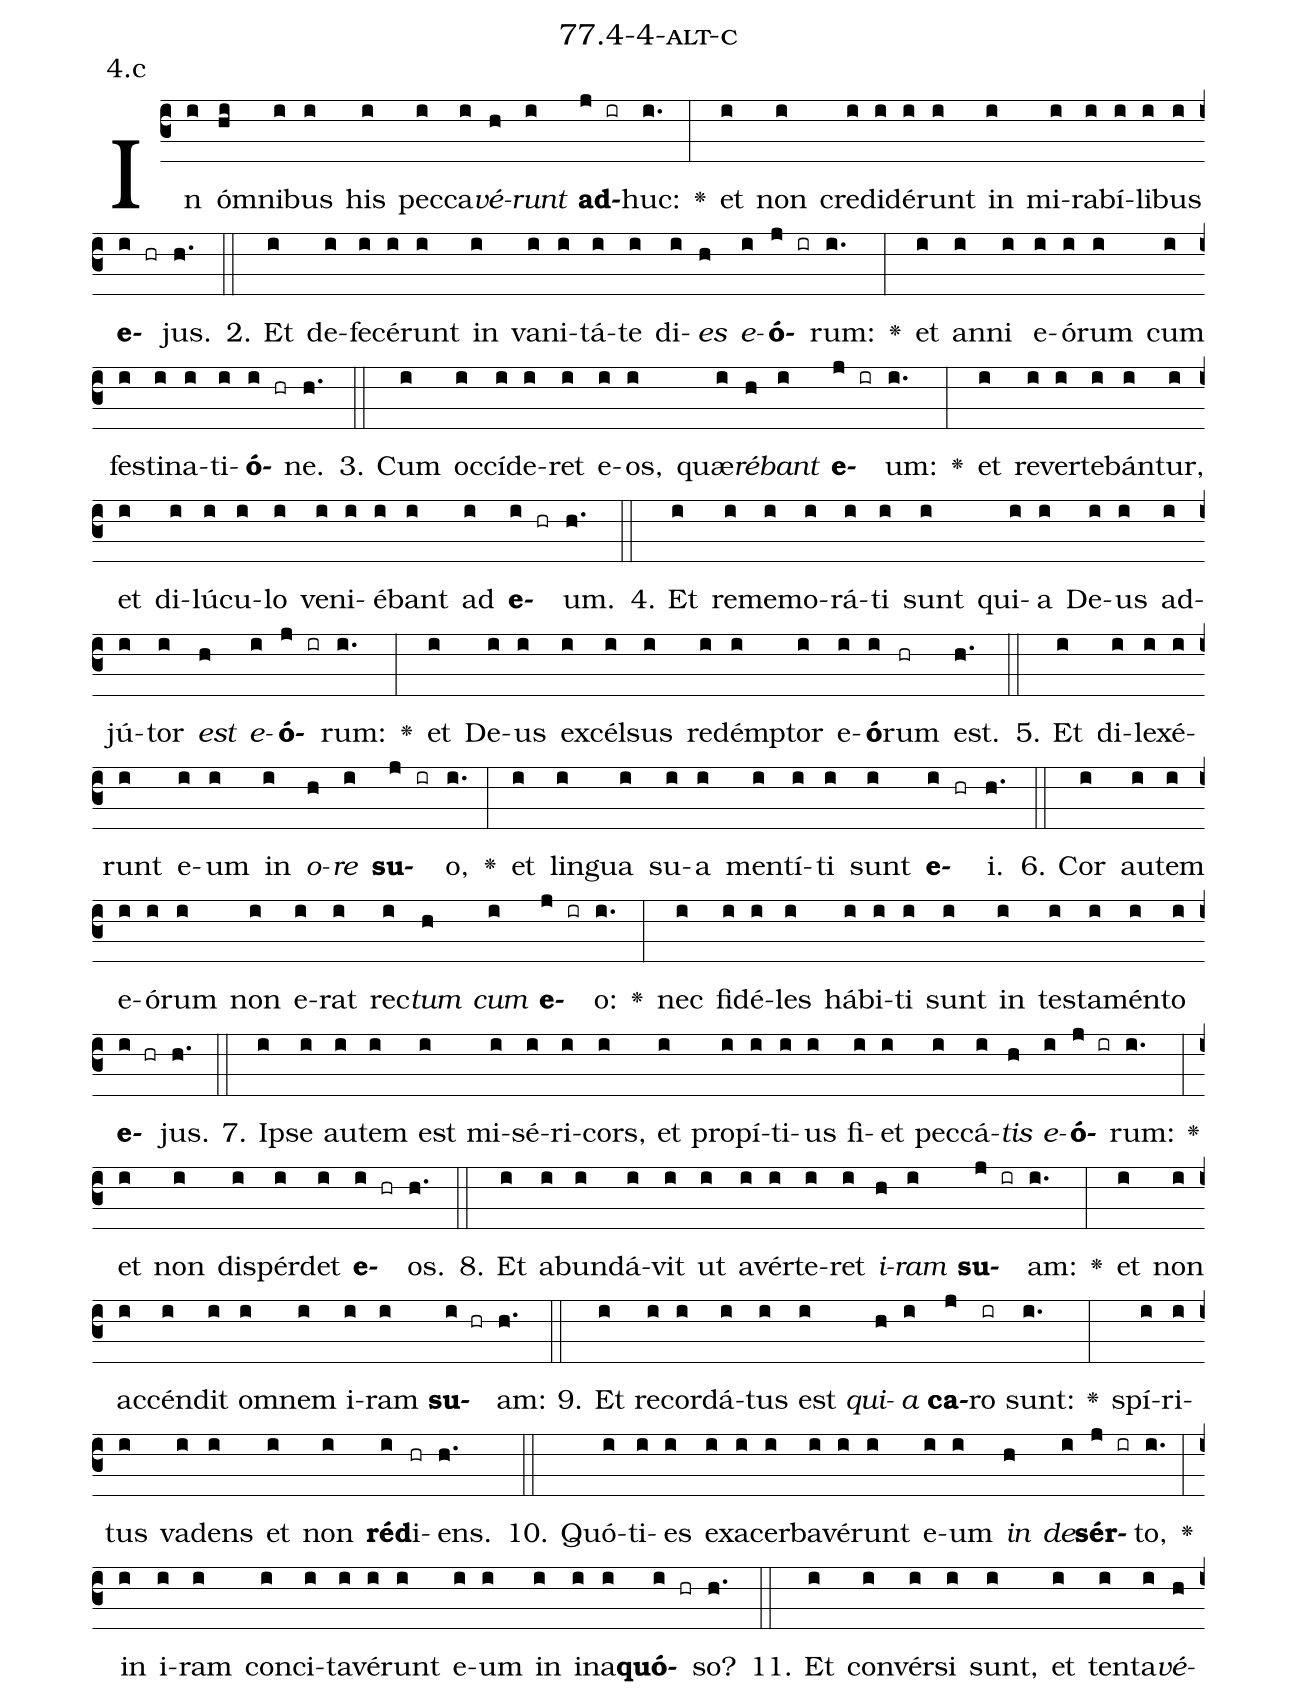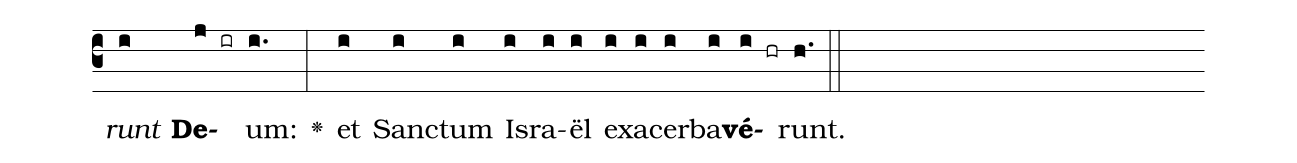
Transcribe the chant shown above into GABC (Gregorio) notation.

name: 77.4-4-alt-c;
annotation: 4.c;
%%
(c3)In(i) óm(hi)ni(i)bus(i) his(i) pec(i)ca(i)<i>vé</i>(h)<i>runt</i>(i) <b>ad</b>(j ir)huc:(i.) <v>\greheightstar</v>(:) et(i) non(i) cre(i)di(i)dé(i)runt(i) in(i) mi(i)ra(i)bí(i)li(i)bus(i) <b>e</b>(i hr)jus.(h.) (::)
2. Et(i) de(i)fe(i)cé(i)runt(i) in(i) va(i)ni(i)tá(i)te(i) di(i)<i>es</i>(h) <i>e</i>(i)<b>ó</b>(j ir)rum:(i.) <v>\greheightstar</v>(:) et(i) an(i)ni(i) e(i)ó(i)rum(i) cum(i) fes(i)ti(i)na(i)ti(i)<b>ó</b>(i hr)ne.(h.) (::)
3. Cum(i) oc(i)cí(i)de(i)ret(i) e(i)os,(i) quæ(i)<i>ré</i>(h)<i>bant</i>(i) <b>e</b>(j ir)um:(i.) <v>\greheightstar</v>(:) et(i) re(i)ver(i)te(i)bán(i)tur,(i) et(i) di(i)lú(i)cu(i)lo(i) ve(i)ni(i)é(i)bant(i) ad(i) <b>e</b>(i hr)um.(h.) (::)
4. Et(i) re(i)me(i)mo(i)rá(i)ti(i) sunt(i) qui(i)a(i) De(i)us(i) ad(i)jú(i)tor(i) <i>est</i>(h) <i>e</i>(i)<b>ó</b>(j ir)rum:(i.) <v>\greheightstar</v>(:) et(i) De(i)us(i) ex(i)cél(i)sus(i) red(i)émp(i)tor(i) e(i)<b>ó</b>(i)rum(hr) est.(h.) (::)
5. Et(i) di(i)le(i)xé(i)runt(i) e(i)um(i) in(i) <i>o</i>(h)<i>re</i>(i) <b>su</b>(j ir)o,(i.) <v>\greheightstar</v>(:) et(i) lin(i)gua(i) su(i)a(i) men(i)tí(i)ti(i) sunt(i) <b>e</b>(i hr)i.(h.) (::)
6. Cor(i) au(i)tem(i) e(i)ó(i)rum(i) non(i) e(i)rat(i) rec(i)<i>tum</i>(h) <i>cum</i>(i) <b>e</b>(j ir)o:(i.) <v>\greheightstar</v>(:) nec(i) fi(i)dé(i)les(i) há(i)bi(i)ti(i) sunt(i) in(i) tes(i)ta(i)mén(i)to(i) <b>e</b>(i hr)jus.(h.) (::)
7. Ip(i)se(i) au(i)tem(i) est(i) mi(i)sé(i)ri(i)cors,(i) et(i) pro(i)pí(i)ti(i)us(i) fi(i)et(i) pec(i)cá(i)<i>tis</i>(h) <i>e</i>(i)<b>ó</b>(j ir)rum:(i.) <v>\greheightstar</v>(:) et(i) non(i) dis(i)pér(i)det(i) <b>e</b>(i hr)os.(h.) (::)
8. Et(i) ab(i)un(i)dá(i)vit(i) ut(i) a(i)vér(i)te(i)ret(i) <i>i</i>(h)<i>ram</i>(i) <b>su</b>(j ir)am:(i.) <v>\greheightstar</v>(:) et(i) non(i) ac(i)cén(i)dit(i) om(i)nem(i) i(i)ram(i) <b>su</b>(i hr)am:(h.) (::)
9. Et(i) re(i)cor(i)dá(i)tus(i) est(i) <i>qui</i>(h)<i>a</i>(i) <b>ca</b>(j)ro(ir) sunt:(i.) <v>\greheightstar</v>(:) spí(i)ri(i)tus(i) va(i)dens(i) et(i) non(i) <b>réd</b>(i)i(hr)ens.(h.) (::)
10. Quó(i)ti(i)es(i) ex(i)a(i)cer(i)ba(i)vé(i)runt(i) e(i)um(i) <i>in</i>(h) <i>de</i>(i)<b>sér</b>(j ir)to,(i.) <v>\greheightstar</v>(:) in(i) i(i)ram(i) con(i)ci(i)ta(i)vé(i)runt(i) e(i)um(i) in(i) in(i)a(i)<b>quó</b>(i hr)so?(h.) (::)
11. Et(i) con(i)vér(i)si(i) sunt,(i) et(i) ten(i)ta(i)<i>vé</i>(h)<i>runt</i>(i) <b>De</b>(j ir)um:(i.) <v>\greheightstar</v>(:) et(i) Sanc(i)tum(i) Is(i)ra(i)ël(i) ex(i)a(i)cer(i)ba(i)<b>vé</b>(i hr)runt.(h.) (::)
